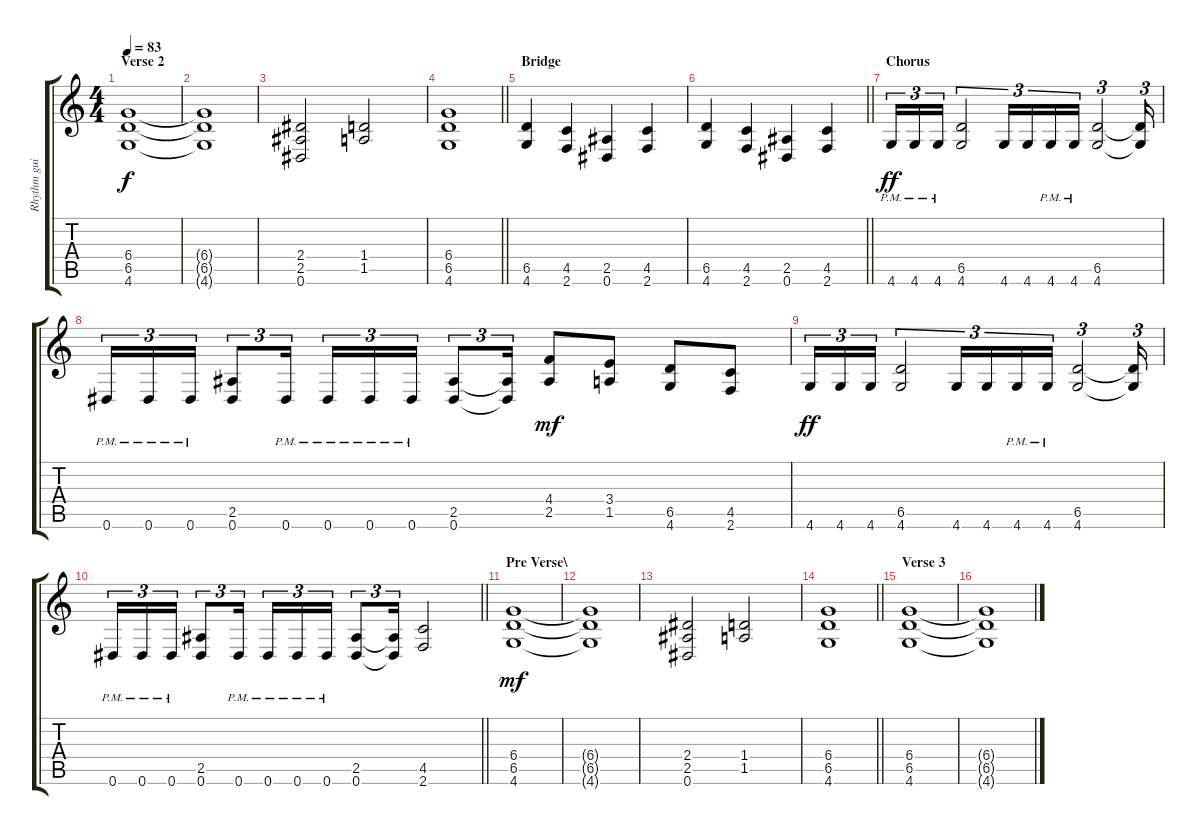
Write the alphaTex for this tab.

\track ("Rhythm guitar - Ari" "Rhythm gui") {instrument distortionguitar}
\staff {score tabs}
\tuning (Eb4 Bb3 Gb3 Db3 Ab2 Eb2) {hide}
\ts (4 4)
\section ("" "Verse 2")
\tempo 83
\clef g2
\ks c
(6.4 6.5 4.6).1{dy f} |
(6.4{t} 6.5{t} 4.6{t}).1 |
(2.4 2.5 0.6).2 (1.4 1.5).2 |
\barLineRight lightlight
(6.4 6.5 4.6).1 |
\section ("" "Bridge")
(6.5 4.6).4 (4.5 2.6).4 (2.5 0.6).4 (4.5 2.6).4 |
\barLineRight lightlight
(6.5 4.6).4 (4.5 2.6).4 (2.5 0.6).4 (4.5 2.6).4 |
\section ("" "Chorus")
4.6{pm}.16{tu (3 2) dy ff} 4.6{pm}.16{tu (3 2)} 4.6{pm}.16{tu (3 2)} (6.5 4.6).2{tu (3 2)} 4.6.16{tu (3 2)} 4.6.16{tu (3 2)} 4.6{pm}.16{tu (3 2)} 4.6{pm}.16{tu (3 2)} (6.5 4.6).2{tu (3 2)} (6.5{t} 4.6{t}).16{tu (3 2)} |
0.6{pm}.16{tu (3 2)} 0.6{pm}.16{tu (3 2)} 0.6{pm}.16{tu (3 2)} (2.5 0.6).8{tu (3 2)} 0.6{pm}.16{tu (3 2)} 0.6{pm}.16{tu (3 2)} 0.6{pm}.16{tu (3 2)} 0.6{pm}.16{tu (3 2)} (2.5 0.6).8{tu (3 2)} (2.5{t} 0.6{t}).16{tu (3 2)} (4.4 2.5).8{dy mf} (3.4 1.5).8 (6.5 4.6).8 (4.5 2.6).8 |
4.6.16{tu (3 2) dy ff} 4.6.16{tu (3 2)} 4.6.16{tu (3 2)} (6.5 4.6).2{tu (3 2)} 4.6.16{tu (3 2)} 4.6.16{tu (3 2)} 4.6{pm}.16{tu (3 2)} 4.6{pm}.16{tu (3 2)} (6.5 4.6).2{tu (3 2)} (6.5{t} 4.6{t}).16{tu (3 2)} |
\barLineRight lightlight
0.6{pm}.16{tu (3 2)} 0.6{pm}.16{tu (3 2)} 0.6{pm}.16{tu (3 2)} (2.5 0.6).8{tu (3 2)} 0.6{pm}.16{tu (3 2)} 0.6{pm}.16{tu (3 2)} 0.6{pm}.16{tu (3 2)} 0.6{pm}.16{tu (3 2)} (2.5 0.6).8{tu (3 2)} (2.5{t} 0.6{t}).16{tu (3 2)} (4.5 2.6).2 |
\section ("" "Pre Verse\\")
(6.4 6.5 4.6).1{dy mf} |
(6.4{t} 6.5{t} 4.6{t}).1 |
(2.4 2.5 0.6).2 (1.4 1.5).2 |
\barLineRight lightlight
(6.4 6.5 4.6).1 |
\section ("" "Verse 3")
(6.4 6.5 4.6).1 |
(6.4{t} 6.5{t} 4.6{t}).1
